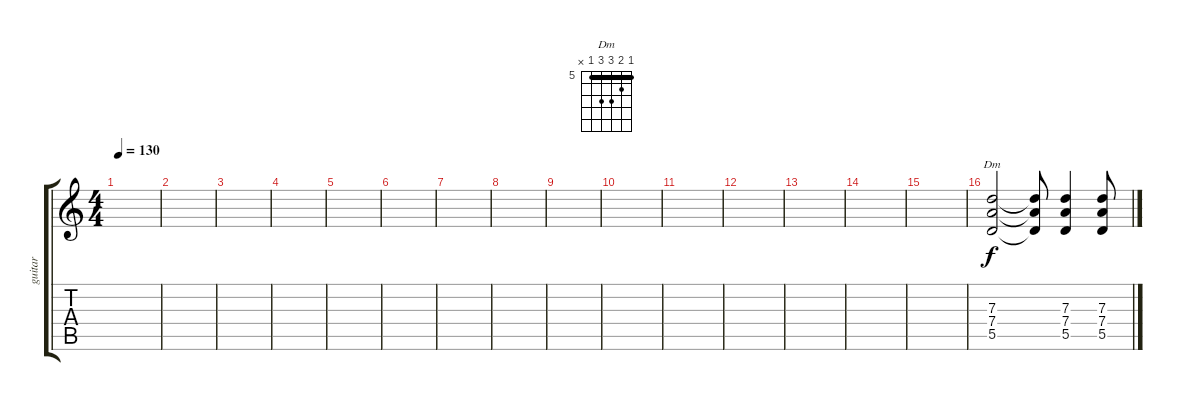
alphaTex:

\track ("guitar" "guitar") {instrument overdrivenguitar}
\staff {score tabs}
\tuning (E4 B3 G3 D3 A2 E2) {hide}
\chord ("Dm" 5 6 7 7 5 x) {firstfret 5 barre 5}
\ts (4 4)
\tempo 130
\clef g2
\ks c
|
|
|
|
|
|
|
|
|
|
|
|
|
|
|
(7.3 7.4 5.5).2{ch "Dm"} (7.3{t} 7.4{t} 5.5{t}).8 (7.3 7.4 5.5).4 (7.3 7.4 5.5).8
